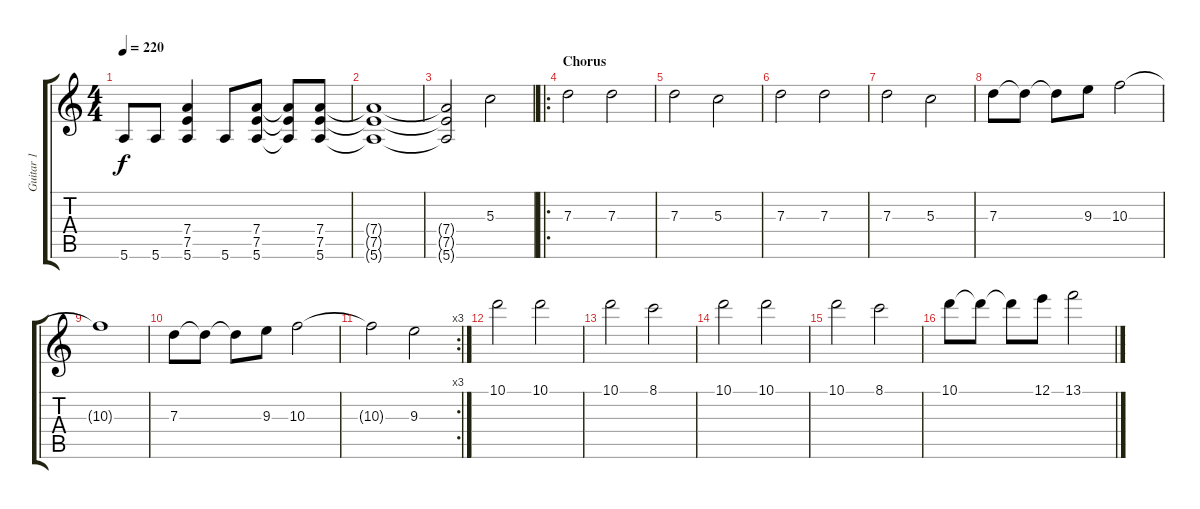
\track ("Guitar 1" "Guitar 1") {instrument distortionguitar}
\staff {score tabs}
\tuning (E4 B3 G3 D3 A2 E2) {hide}
\ts (4 4)
\tempo 220
\clef g2
\ks c
5.6.8{dy f} 5.6.8 (7.4 7.5 5.6).4 5.6.8 (7.4 7.5 5.6).8 (7.4{t} 7.5{t} 5.6{t}).8 (7.4 7.5 5.6).8 |
(7.4{t} 7.5{t} 5.6{t}).1 |
(7.4{t} 7.5{t} 5.6{t}).2 5.3.2 |
\ro
\section ("" "Chorus")
7.3.2 7.3.2 |
7.3.2 5.3.2 |
7.3.2 7.3.2 |
7.3.2 5.3.2 |
7.3.8 7.3{t}.8 7.3{t}.8 9.3.8 10.3.2 |
10.3{t}.1 |
7.3.8 7.3{t}.8 7.3{t}.8 9.3.8 10.3.2 |
\rc 3
10.3{t}.2 9.3.2 |
10.1.2 10.1.2 |
10.1.2 8.1.2 |
10.1.2 10.1.2 |
10.1.2 8.1.2 |
10.1.8 10.1{t}.8 10.1{t}.8 12.1.8 13.1.2
